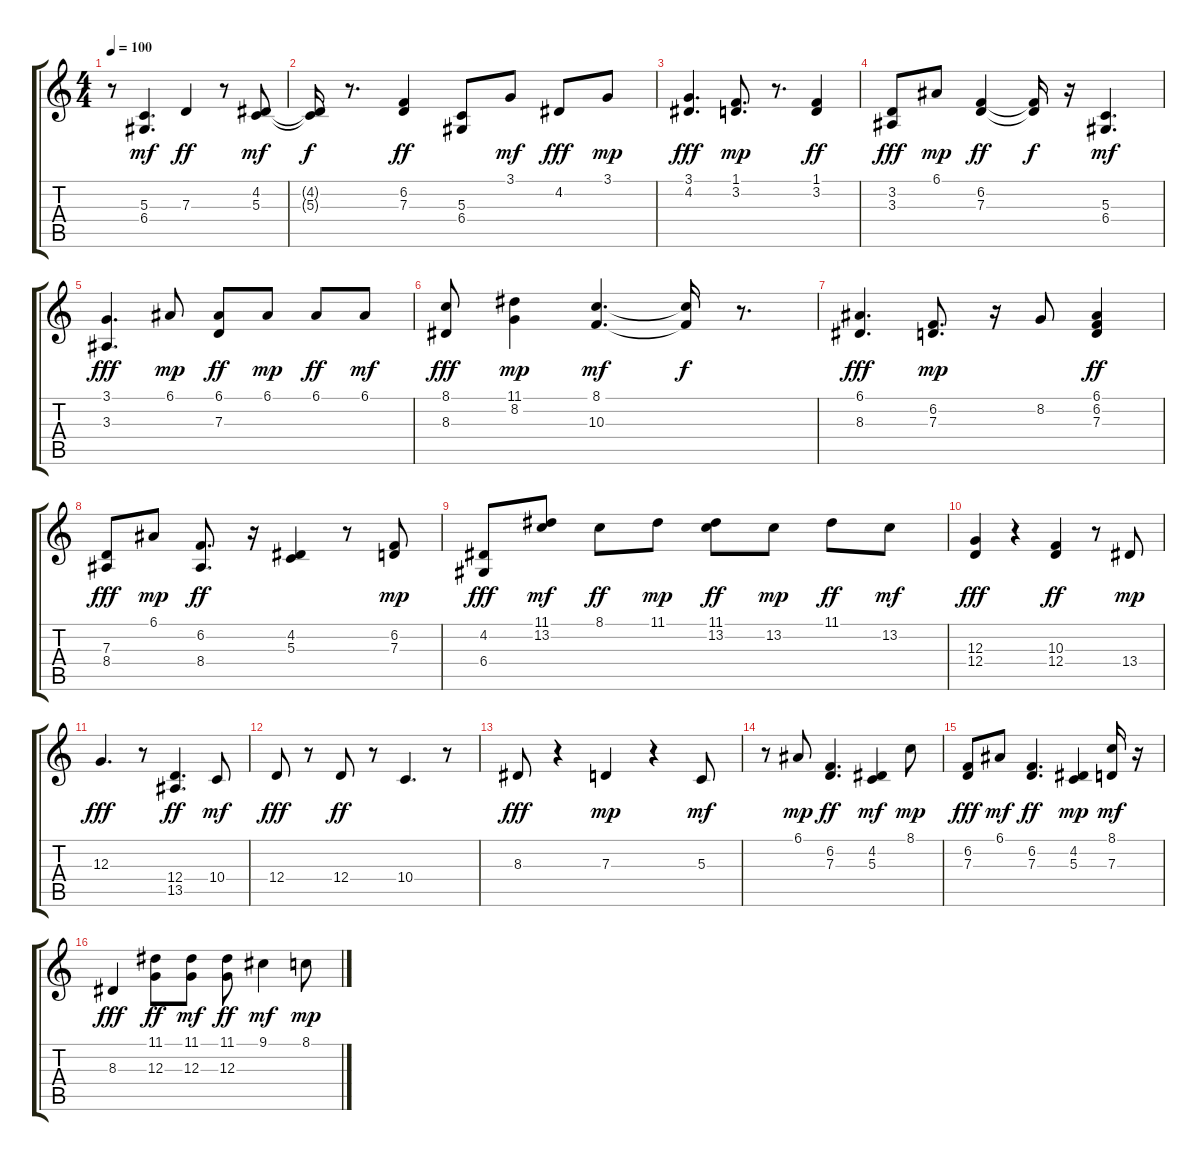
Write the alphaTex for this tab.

\track "" {instrument panflute}
\staff {score tabs}
\tuning (E4 B3 G3 D3 A2 E2) {hide}
\ts (4 4)
\tempo 100
\clef g2
\ks c
r.8{dy f} (5.3 6.4).4{d dy mf} 7.3.4{dy ff} r.8 (4.2 5.3).8{dy mf} |
(4.2{t} 5.3{t}).16{dy f} r.8{d} (6.2 7.3).4{dy ff} (5.3 6.4).8 3.1.8{dy mf} 4.2.8{dy fff} 3.1.8{dy mp} |
(3.1 4.2).4{d dy fff} (1.1 3.2).8{d dy mp} r.8{d} (1.1 3.2).4{dy ff} |
(3.2 3.3).8{dy fff} 6.1.8{dy mp} (6.2 7.3).4{dy ff} (6.2{t} 7.3{t}).16{dy f} r.16 (5.3 6.4).4{d dy mf} |
(3.1 3.3).4{d dy fff} 6.1.8{dy mp} (6.1 7.3).8{dy ff} 6.1.8{dy mp} 6.1.8{dy ff} 6.1.8{dy mf} |
(8.1 8.3).8{dy fff} (11.1 8.2).4{dy mp} (8.1 10.3).4{d dy mf} (8.1{t} 10.3{t}).16{dy f} r.8{d} |
(6.1 8.3).4{d dy fff} (6.2 7.3).8{d dy mp} r.16 8.2.8 (6.1 6.2 7.3).4{dy ff} |
(7.3 8.4).8{dy fff} 6.1.8{dy mp} (6.2 8.4).8{d dy ff} r.16 (4.2 5.3).4 r.8 (6.2 7.3).8{dy mp} |
(4.2 6.4).8{dy fff} (11.1 13.2).8{dy mf} 8.1.8{dy ff} 11.1.8{dy mp} (11.1 13.2).8{dy ff} 13.2.8{dy mp} 11.1.8{dy ff} 13.2.8{dy mf} |
(12.3 12.4).4{dy fff} r.4 (10.3 12.4).4{dy ff} r.8 13.4.8{dy mp} |
12.3.4{d dy fff} r.8 (12.4 13.5).4{d dy ff} 10.4.8{dy mf} |
12.4.8{dy fff} r.8 12.4.8{dy ff} r.8 10.4.4{d} r.8 |
8.3.8{dy fff} r.4 7.3.4{dy mp} r.4 5.3.8{dy mf} |
r.8 6.1.8{dy mp} (6.2 7.3).4{d dy ff} (4.2 5.3).4{dy mf} 8.1.8{dy mp} |
(6.2 7.3).8{dy fff} 6.1.8{dy mf} (6.2 7.3).4{d dy ff} (4.2 5.3).4{dy mp} (8.1 7.3).16{dy mf} r.16 |
8.3.4{dy fff} (11.1 12.3).8{dy ff} (11.1 12.3).8{dy mf} (11.1 12.3).8{dy ff} 9.1.4{dy mf} 8.1.8{dy mp}
